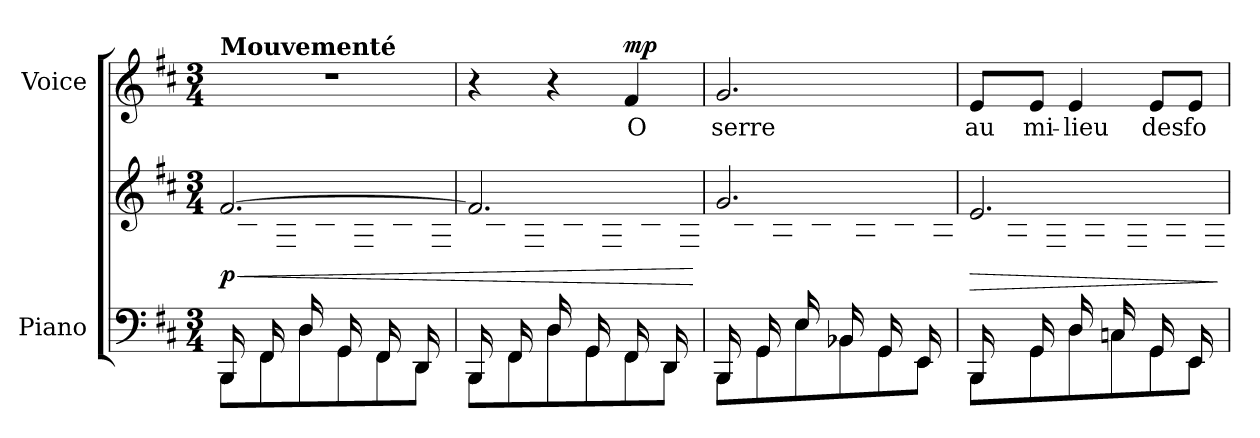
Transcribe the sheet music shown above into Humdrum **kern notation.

**kern	**kern	**dynam	**kern	**text	**dynam
*part2	*part2	*part2	*part1	*part1	*part1
*staff3	*staff2	*staff2/3	*staff1	*staff1	*staff1
*I"Piano	*	*	*I"Voice	*	*
*I'Pno	*	*	*	*	*
*clefF4	*clefG2	*	*clefG2	*	*
*k[f#c#]	*k[f#c#]	*	*k[f#c#]	*	*
*M3/4	*M3/4	*	*M3/4	*	*
=1	=1	=1	=1	=1	=1
*^	*	*	*	*	*
!	!	!	!	!LO:TX:a:B:t=Mouvementé	!	!
!	!	!LO:TX:a:B:t=Mouvementé	!	!	!	!
!	!	!	!LO:HP:b	!	!	!
*	*	*^	*	*	*	*
!	!	!	!	!LO:DY:n=1:b	!	!	!
16BBB/LL	8BBB\L	[2.f#/	16ryy	< p	2.r	.	.
16ryy	.	.	16B\ 16d\	.	.	.	.
16FF#/	8FF#\	.	16ryy	.	.	.	.
16ryy	.	.	16F#\JJ	.	.	.	.
16D/LL	8D\	.	16ryy	.	.	.	.
16ryy	.	.	16B\ 16d\	.	.	.	.
16GG/	8GG\	.	16ryy	.	.	.	.
16ryy	.	.	16F#\JJ	.	.	.	.
16FF#/LL	8FF#\	.	16ryy	.	.	.	.
16ryy	.	.	16B\ 16d\	.	.	.	.
16DD/	8DD\J	.	16ryy	.	.	.	.
16ryy	.	.	16F#\JJ	.	.	.	.
=2	=2	=2	=2	=2	=2	=2	=2
16BBB/LL	8BBB\L	2.f#/]	16ryy	.	4r	.	.
16ryy	.	.	16B\ 16d\	.	.	.	.
16FF#/	8FF#\	.	16ryy	.	.	.	.
16ryy	.	.	16F#\JJ	.	.	.	.
16D/LL	8D\	.	16ryy	.	4r	.	.
16ryy	.	.	16B\ 16d\	.	.	.	.
16GG/	8GG\	.	16ryy	.	.	.	.
16ryy	.	.	16F#\JJ	.	.	.	.
!	!	!	!	!	!	!LO:LY:b	!LO:DY:a
16FF#/LL	8FF#\	.	16ryy	.	4f#/	O	mp
16ryy	.	.	16B\ 16d\	.	.	.	.
16DD/	8DD\J	.	16ryy	.	.	.	.
16ryy	.	.	16F#\JJ	.	.	.	.
*v	*v	*	*	*	*	*	*
*	*v	*v	*	*	*	*
.	.	[	.	.	.
!!LO:LB:g=z
=3	=3	=3	=3	=3	=3
*^	*^	*	*	*	*
!	!	!	!	!	!	!LO:LY:b	!
16BBB/LL	8BBB\L	2.g/	16ryy	.	2.g/	serre	.
16ryy	.	.	16cn\ 16e\	.	.	.	.
16GG/	8GG\	.	16ryy	.	.	.	.
16ryy	.	.	16G\JJ	.	.	.	.
16E/LL	8E\	.	16ryy	.	.	.	.
16ryy	.	.	16c\ 16e\	.	.	.	.
16BB-X/	8BB-\	.	16ryy	.	.	.	.
16ryy	.	.	16G\JJ	.	.	.	.
16GG/LL	8GG\	.	16ryy	.	.	.	.
16ryy	.	.	16c\ 16e\	.	.	.	.
16EE/	8EE\J	.	16ryy	.	.	.	.
16ryy	.	.	16G\JJ	.	.	.	.
=4	=4	=4	=4	=4	=4	=4	=4
!	!	!	!	!LO:HP:b	!	!LO:LY:b	!
16BBB/LL	8BBB\L	2.e/	16ryy	>	8e/L	au	.
16ryy	.	.	16A#X\ 16cn\	.	.	.	.
!	!	!	!	!	!	!LO:LY:b	!
16GG/	8GG\	.	16ryy	.	8e/J	mi-	.
16ryy	.	.	16E\JJ	.	.	.	.
!	!	!	!	!	!	!LO:LY:b	!
16D/LL	8D\	.	16ryy	.	4e/	-lieu	.
16ryy	.	.	16A#\ 16c\	.	.	.	.
16Cn/	8C\	.	16ryy	.	.	.	.
16ryy	.	.	16E\JJ	.	.	.	.
!	!	!	!	!	!	!LO:LY:b	!
16GG/LL	8GG\	.	16ryy	.	8e/L	des	.
16ryy	.	.	16A#\ 16c\	.	.	.	.
!	!	!	!	!	!	!LO:LY:b	!
16EE/	8EE\J	.	16ryy	.	8e/J	fo-	.
16ryy	.	.	16E\JJ	.	.	.	.
*v	*v	*	*	*	*	*	*
*	*v	*v	*	*	*	*
.	.	]	.	.	.
=	=	=	=	=	=
*-	*-	*-	*-	*-	*-
